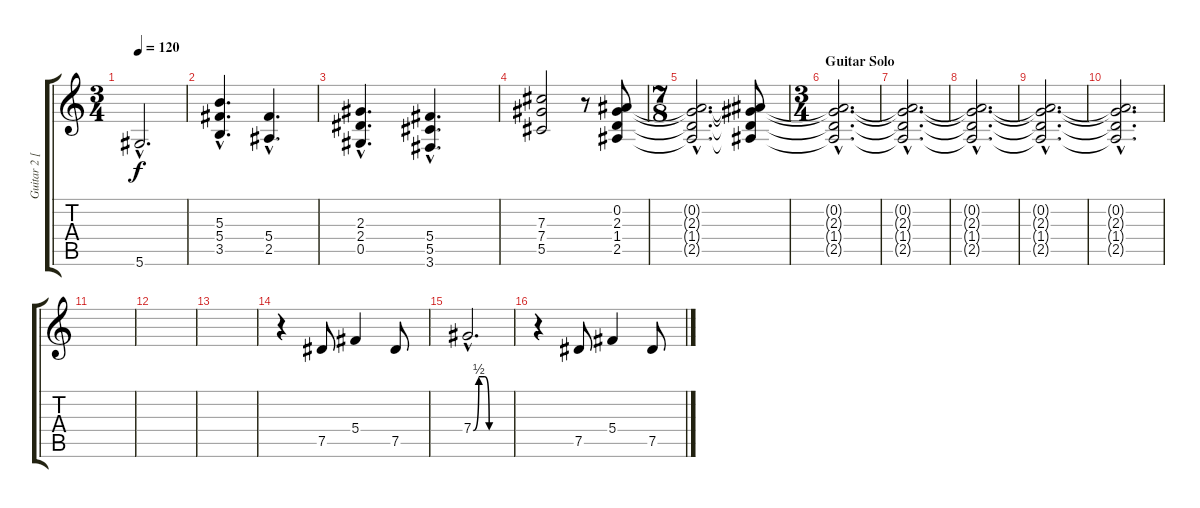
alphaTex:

\track ("Guitar 2 [Gilby]" "Guitar 2 [") {instrument distortionguitar}
\staff {score tabs}
\tuning (Eb4 Bb3 Gb3 Db3 Ab2 Eb2) {hide}
\ts (3 4)
\tempo 120
\clef g2
\ks c
5.6{hac}.2{d dy f} |
(5.3{hac} 5.4{hac} 3.5{hac}).4{d} (5.4{hac} 2.5{hac}).4{d} |
(2.3{hac} 2.4{hac} 0.5{hac}).4{d} (5.4{hac} 5.5{hac} 3.6{hac}).4{d} |
(7.3 7.4 5.5).2 r.8 (0.2 2.3 1.4 2.5).8 |
\ts (7 8)
(0.2{hac t} 2.3{hac t} 1.4{hac t} 2.5{hac t}).2{d} (0.2{t} 2.3{t} 1.4{t} 2.5{t}).8 |
\ts (3 4)
\section ("" "Guitar Solo")
(0.2{hac t} 2.3{hac t} 1.4{hac t} 2.5{hac t}).2{d volume 0} |
(0.2{hac t} 2.3{hac t} 1.4{hac t} 2.5{hac t}).2{d} |
(0.2{hac t} 2.3{hac t} 1.4{hac t} 2.5{hac t}).2{d} |
(0.2{hac t} 2.3{hac t} 1.4{hac t} 2.5{hac t}).2{d} |
(0.2{hac t} 2.3{hac t} 1.4{hac t} 2.5{hac t}).2{d} |
|
|
|
r.4{volume 9} 7.5.8 5.4.4 7.5.8 |
7.4{be (custom 0 0 9 2 19 2 26 0 60 0) hac}.2{d} |
r.4 7.5.8 5.4.4 7.5.8
